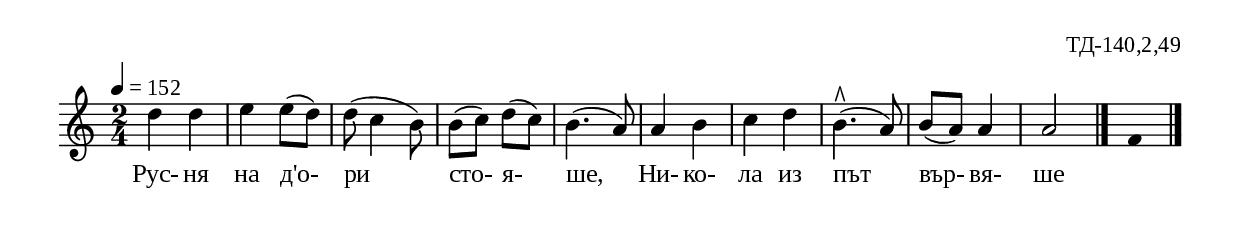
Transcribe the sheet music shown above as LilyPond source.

%{
TD_140_2_49
%}

\include "td-preamble.ly"

\score {
\relative c'' {
 \tempo 4 = 152
  \time 2/4
 d4 d e e8( d) d8( c4 b8) b( c) d( c) b4.( a8) a4 b c d 
 b4.^\rtoe( a8) b( a) a4 a2
 \bar "|." 
 s8 \fixB f4 
 \bar "|." 
}
\addlyrics { Рус- ня на д'о- ри сто- я- ше, Ни- ко- ла из път вър- вя- ше }
%
\layout {
  indent = #0
  line-width = 190\mm
  ragged-right=##f
}
%
\midi { 
	\context {
		\Score
		tempoWholesPerMinute = #(ly:make-moment 152 4)
		}
	}
}

\header{
  opus = "ТД-140,2,49"
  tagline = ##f
}

